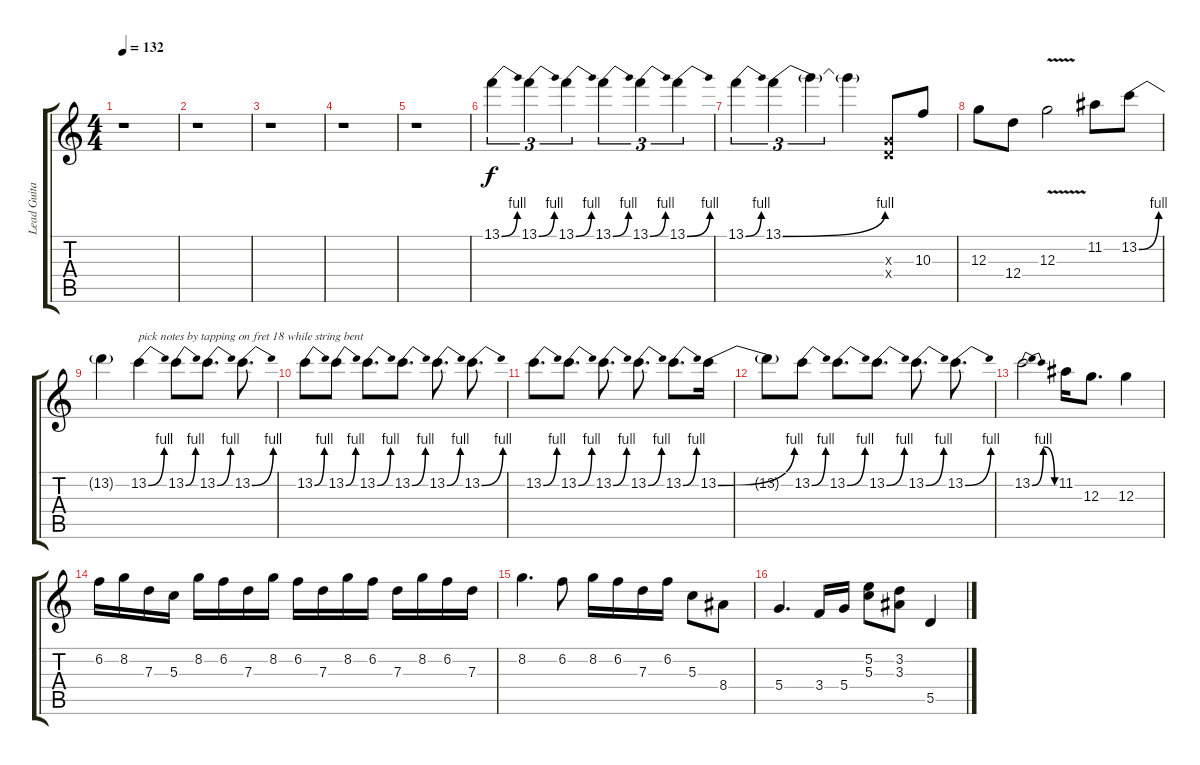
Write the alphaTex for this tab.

\track ("Lead Guitar" "Lead Guita") {instrument overdrivenguitar}
\staff {score tabs}
\tuning (E4 B3 G3 D3 A2 E2) {hide}
\ts (4 4)
\tempo 132
\clef g2
\ks c
r.1{dy f} |
r.1 |
r.1 |
r.1 |
r.1 |
13.1{be (bend 0 0 60 4)}.4{tu (3 2)} 13.1{be (bend 0 0 60 4)}.4{tu (3 2)} 13.1{be (bend 0 0 60 4)}.4{tu (3 2)} 13.1{be (bend 0 0 60 4)}.4{tu (3 2)} 13.1{be (bend 0 0 60 4)}.4{tu (3 2)} 13.1{be (bend 0 0 60 4)}.4{tu (3 2)} |
13.1{be (bend 0 0 60 4)}.4{tu (3 2)} 13.1{be (bend 0 0 60 4)}.4{tu (3 2)} 13.1{t}.4{tu (3 2)} 13.1{t}.4 (0.3{x} 0.4{x}).8 10.3.8 |
12.3.8 12.4.8 12.3{v}.2 11.2.8 13.2{be (bend 0 0 60 4)}.8 |
13.2{t}.4 13.2{be (bend 0 0 60 4)}.4{txt "pick notes by tapping on fret 18 while string bent"} 13.2{be (bend 0 0 60 4)}.8 13.2{be (bend 0 0 60 4)}.8{d} 13.2{be (bend 0 0 60 4)}.8{d} |
13.2{be (bend 0 0 60 4)}.8 13.2{be (bend 0 0 60 4)}.8 13.2{be (bend 0 0 60 4)}.8{d} 13.2{be (bend 0 0 60 4)}.8{d} 13.2{be (bend 0 0 60 4)}.8{d} 13.2{be (bend 0 0 60 4)}.8{d} |
13.2{be (bend 0 0 60 4)}.8{d} 13.2{be (bend 0 0 60 4)}.8{d} 13.2{be (bend 0 0 60 4)}.8{d} 13.2{be (bend 0 0 60 4)}.8{d} 13.2{be (bend 0 0 60 4)}.8{d} 13.2{be (bend 0 0 60 4)}.16 |
13.2{t}.8 13.2{be (bend 0 0 60 4)}.8 13.2{be (bend 0 0 60 4)}.8{d} 13.2{be (bend 0 0 60 4)}.8{d} 13.2{be (bend 0 0 60 4)}.8{d} 13.2{be (bend 0 0 60 4)}.8{d} |
13.2{be (bendrelease 0 0 15 4 30 4 60 0)}.2 11.2.16 12.3.8{d} 12.3.4 |
6.2.16 8.2.16 7.3.16 5.3.16 8.2.16 6.2.16 7.3.16 8.2.16 6.2.16 7.3.16 8.2.16 6.2.16 7.3.16 8.2.16 6.2.16 7.3.16 |
8.2.4{d} 6.2.8 8.2.16 6.2.16 7.3.16 6.2.16 5.3.8 8.4.8 |
5.4.4{d} 3.4.16 5.4.16 (5.2 5.3).8 (3.2 3.3).8 5.5.4
